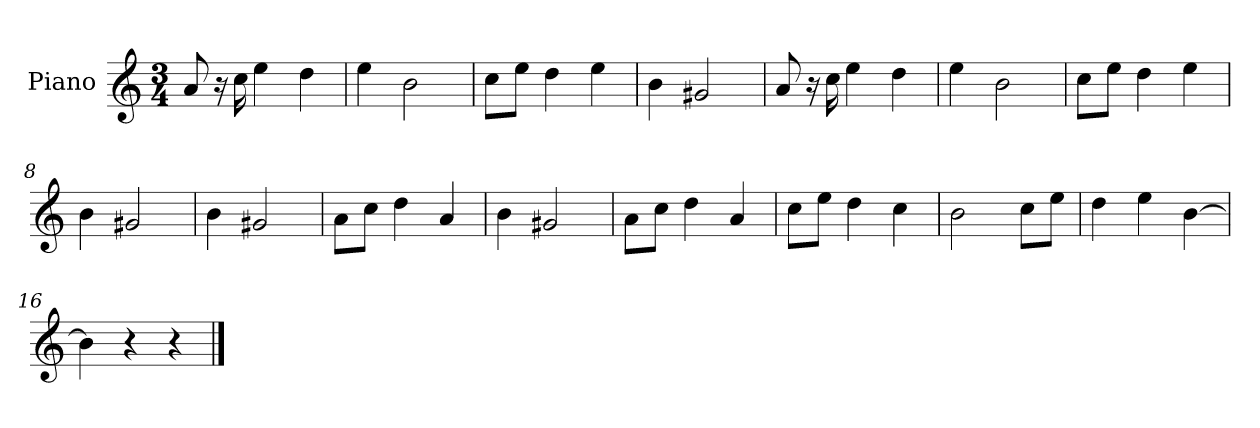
**kern
*part1
*staff1
*I"Piano
*I'P-no
*clefG2
*k[]
*M3/4
*MM181
=1
8a/
16r
16cc\
4ee\
4dd\
=2
4ee\
2b\
=3
8cc\L
8ee\J
4dd\
4ee\
=4
4b\
2g#X/
=5
8a/
16r
16cc\
4ee\
4dd\
=6
4ee\
2b\
=7
8cc\L
8ee\J
4dd\
4ee\
=8
4b\
2g#X/
=9
4b\
2g#X/
!!LO:LB:g=z
=10
8a\L
8cc\J
4dd\
4a/
=11
4b\
2g#X/
=12
8a\L
8cc\J
4dd\
4a/
=13
8cc\L
8ee\J
4dd\
4cc\
=14
2b\
8cc\L
8ee\J
=15
4dd\
4ee\
[4b\
=16
4b\]
4r
4r
==
*-
